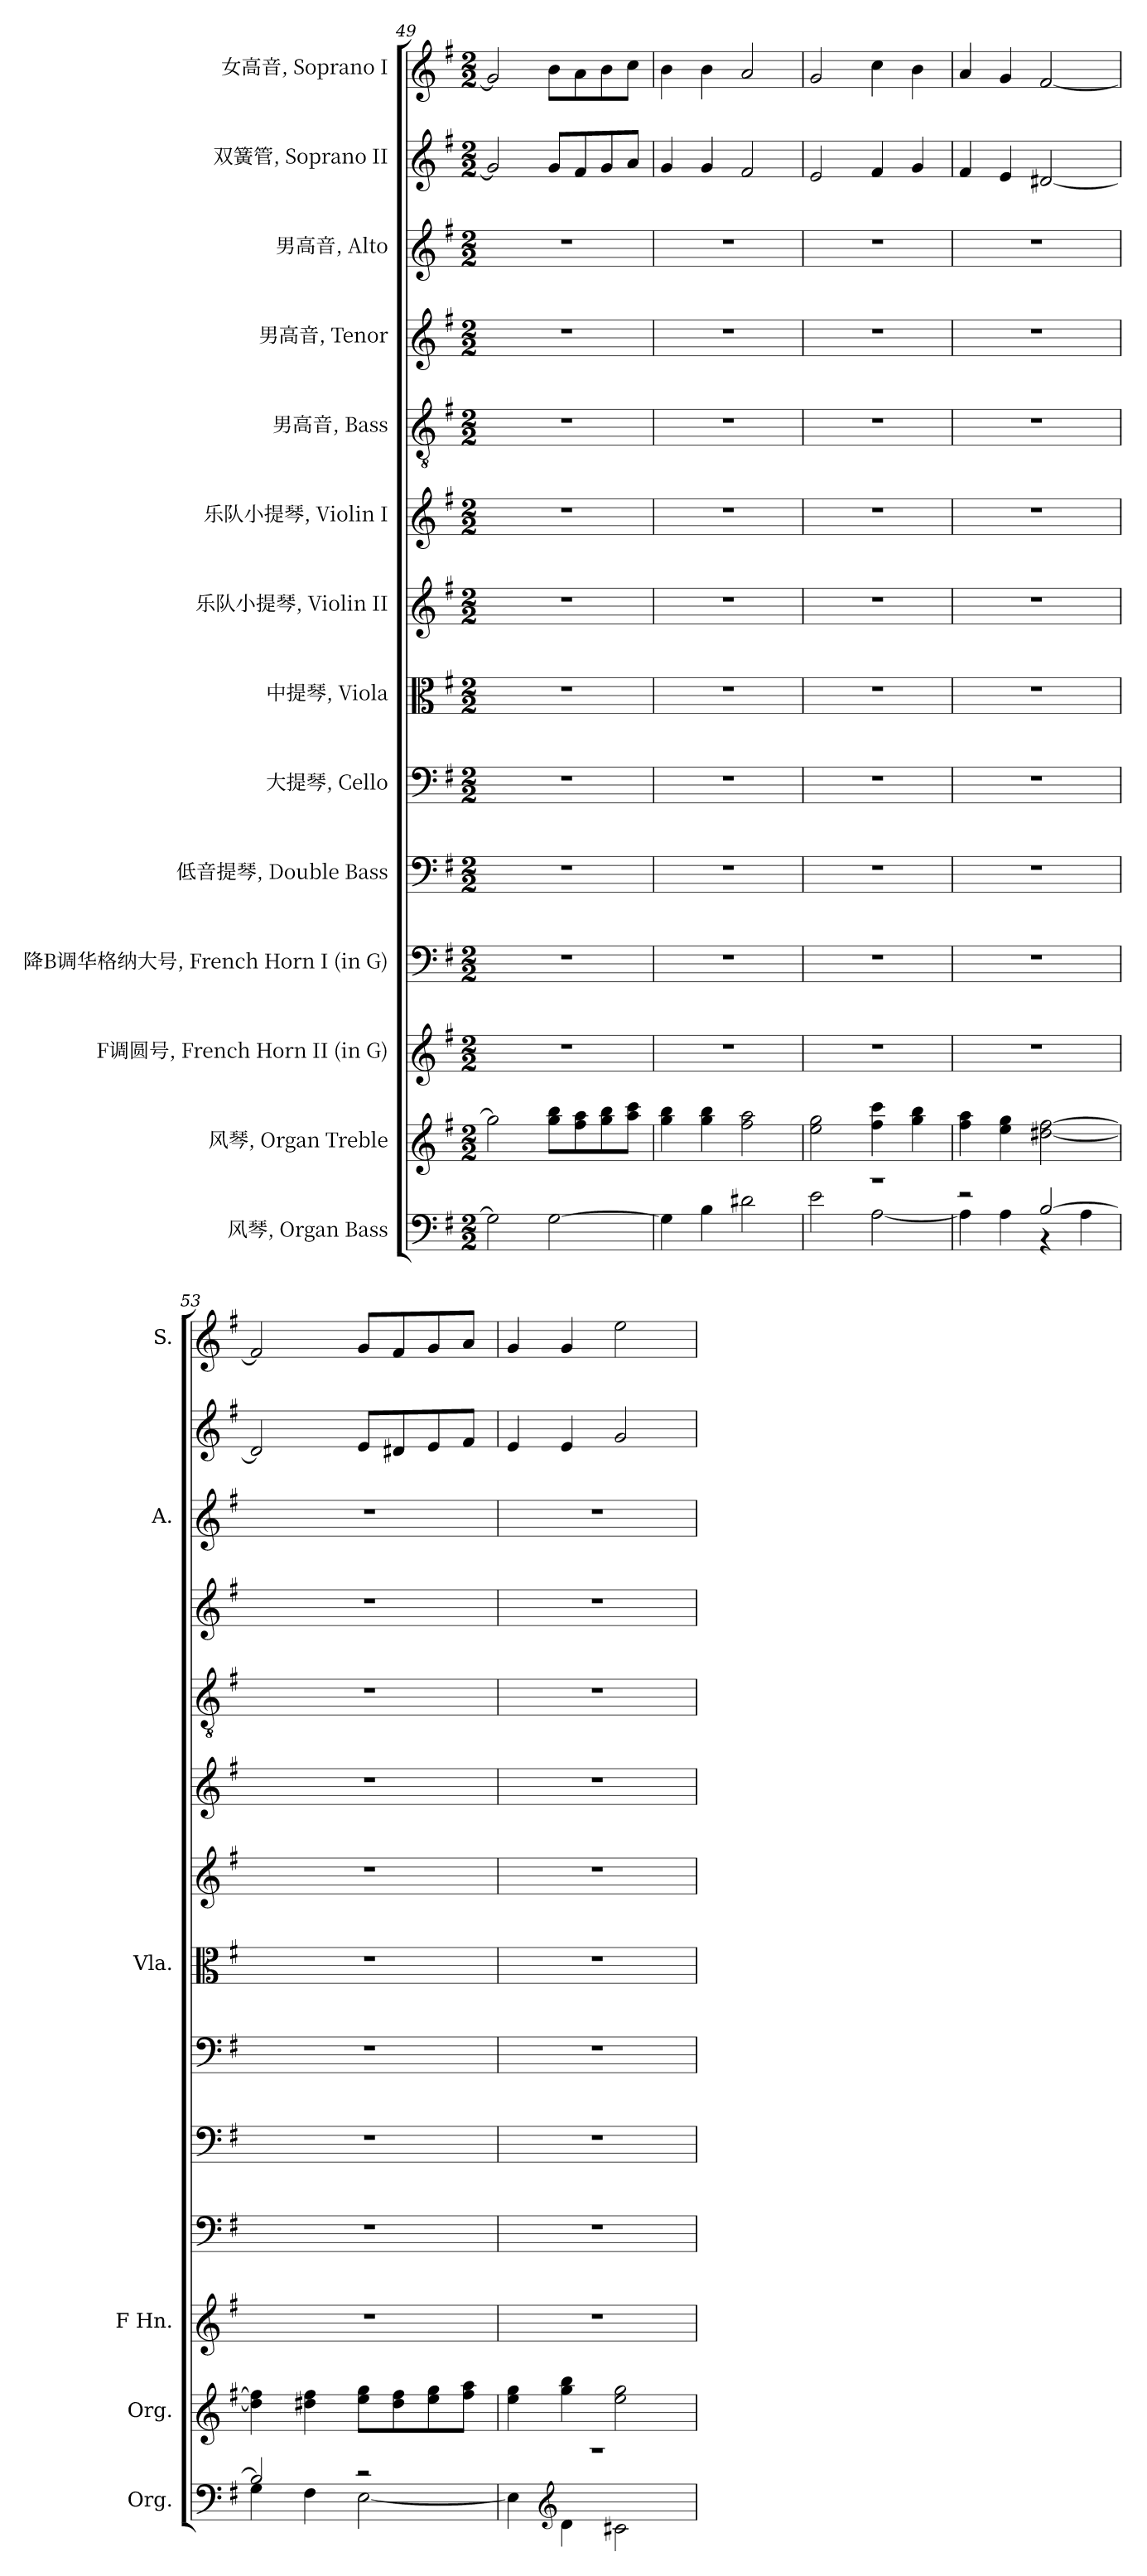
**kern	**kern	**kern	**kern	**kern	**kern	**kern	**kern	**kern	**kern	**kern	**kern	**kern	**kern
*part14	*part13	*part12	*part11	*part10	*part9	*part8	*part7	*part6	*part5	*part4	*part3	*part2	*part1
*staff14	*staff13	*staff12	*staff11	*staff10	*staff9	*staff8	*staff7	*staff6	*staff5	*staff4	*staff3	*staff2	*staff1
*I"风琴, Organ Bass	*I"风琴, Organ Treble	*I"F调圆号, French Horn II (in G)	*I"降B调华格纳大号, French Horn I (in G)	*I"低音提琴, Double Bass	*I"大提琴, Cello	*I"中提琴, Viola	*I"乐队小提琴, Violin II	*I"乐队小提琴, Violin I	*I"男高音, Bass	*I"男高音, Tenor	*I"男高音, Alto	*I"双簧管, Soprano II	*I"女高音, Soprano I
*I'Org.	*I'Org.	*I'F Hn.	*	*	*	*I'Vla.	*	*	*	*	*I'A.	*	*I'S.
*clefF4	*clefG2	*clefG2	*clefF4	*clefF4	*clefF4	*clefC3	*clefG2	*clefG2	*clefGv2	*clefG2	*clefG2	*clefG2	*clefG2
*	*	*ITrd4c7	*ITrd1c2	*ITrd7c12	*	*	*	*	*	*	*	*	*
*k[f#]	*k[f#]	*k[]	*k[b-]	*k[f#]	*k[f#]	*k[f#]	*k[f#]	*k[f#]	*k[f#]	*k[f#]	*k[f#]	*k[f#]	*k[f#]
*M2/2	*M2/2	*M2/2	*M2/2	*M2/2	*M2/2	*M2/2	*M2/2	*M2/2	*M2/2	*M2/2	*M2/2	*M2/2	*M2/2
=49	=49	=49	=49	=49	=49	=49	=49	=49	=49	=49	=49	=49	=49
2G\]	2gg\]	1r	1r	1r	1r	1r	1r	1r	1r	1r	1r	2g/]	2g/]
[2G\	8gg\ 8bb\L	.	.	.	.	.	.	.	.	.	.	8g/L	8b\L
.	8ff#\ 8aa\	.	.	.	.	.	.	.	.	.	.	8f#/	8a\
.	8gg\ 8bb\	.	.	.	.	.	.	.	.	.	.	8g/	8b\
.	8aa\ 8ccc\J	.	.	.	.	.	.	.	.	.	.	8a/J	8cc\J
=50	=50	=50	=50	=50	=50	=50	=50	=50	=50	=50	=50	=50	=50
4G\]	4gg\ 4bb\	1r	1r	1r	1r	1r	1r	1r	1r	1r	1r	4g/	4b\
4B\	4gg\ 4bb\	.	.	.	.	.	.	.	.	.	.	4g/	4b\
2d#X\	2ff#\ 2aa\	.	.	.	.	.	.	.	.	.	.	2f#/	2a/
=51	=51	=51	=51	=51	=51	=51	=51	=51	=51	=51	=51	=51	=51
*^	*	*	*	*	*	*	*	*	*	*	*	*	*
1r	2e\	2ee\ 2gg\	1r	1r	1r	1r	1r	1r	1r	1r	1r	1r	2e/	2g/
.	[2A\	4ff#\ 4ccc\	.	.	.	.	.	.	.	.	.	.	4f#/	4cc\
.	.	4gg\ 4bb\	.	.	.	.	.	.	.	.	.	.	4g/	4b\
=52	=52	=52	=52	=52	=52	=52	=52	=52	=52	=52	=52	=52	=52	=52
2r	4A\]	4ff#\ 4aa\	1r	1r	1r	1r	1r	1r	1r	1r	1r	1r	4f#/	4a/
.	4A\	4ee\ 4gg\	.	.	.	.	.	.	.	.	.	.	4e/	4g/
[2B/	4r	[2dd#X\ [2ff#\	.	.	.	.	.	.	.	.	.	.	[2d#X/	[2f#/
.	4A\	.	.	.	.	.	.	.	.	.	.	.	.	.
=53	=53	=53	=53	=53	=53	=53	=53	=53	=53	=53	=53	=53	=53	=53
2B/]	4G\	4dd#\] 4ff#\]	1r	1r	1r	1r	1r	1r	1r	1r	1r	1r	2d#/]	2f#/]
.	4F#\	4dd#X\ 4ff#\	.	.	.	.	.	.	.	.	.	.	.	.
2r	[2E\	8ee\ 8gg\L	.	.	.	.	.	.	.	.	.	.	8e/L	8g/L
.	.	8dd#\ 8ff#\	.	.	.	.	.	.	.	.	.	.	8d#X/	8f#/
.	.	8ee\ 8gg\	.	.	.	.	.	.	.	.	.	.	8e/	8g/
.	.	8ff#\ 8aa\J	.	.	.	.	.	.	.	.	.	.	8f#/J	8a/J
!!LO:PB:g=z
=54	=54	=54	=54	=54	=54	=54	=54	=54	=54	=54	=54	=54	=54	=54
1r	4E\]	4ee\ 4gg\	1r	1r	1r	1r	1r	1r	1r	1r	1r	1r	4e/	4g/
*clefG2	*	*	*	*	*	*	*	*	*	*	*	*	*	*
.	4d\	4gg\ 4bb\	.	.	.	.	.	.	.	.	.	.	4e/	4g/
.	2c#X\	2ee\ 2gg\	.	.	.	.	.	.	.	.	.	.	2g/	2ee\
*v	*v	*	*	*	*	*	*	*	*	*	*	*	*	*
=	=	=	=	=	=	=	=	=	=	=	=	=	=
*-	*-	*-	*-	*-	*-	*-	*-	*-	*-	*-	*-	*-	*-
